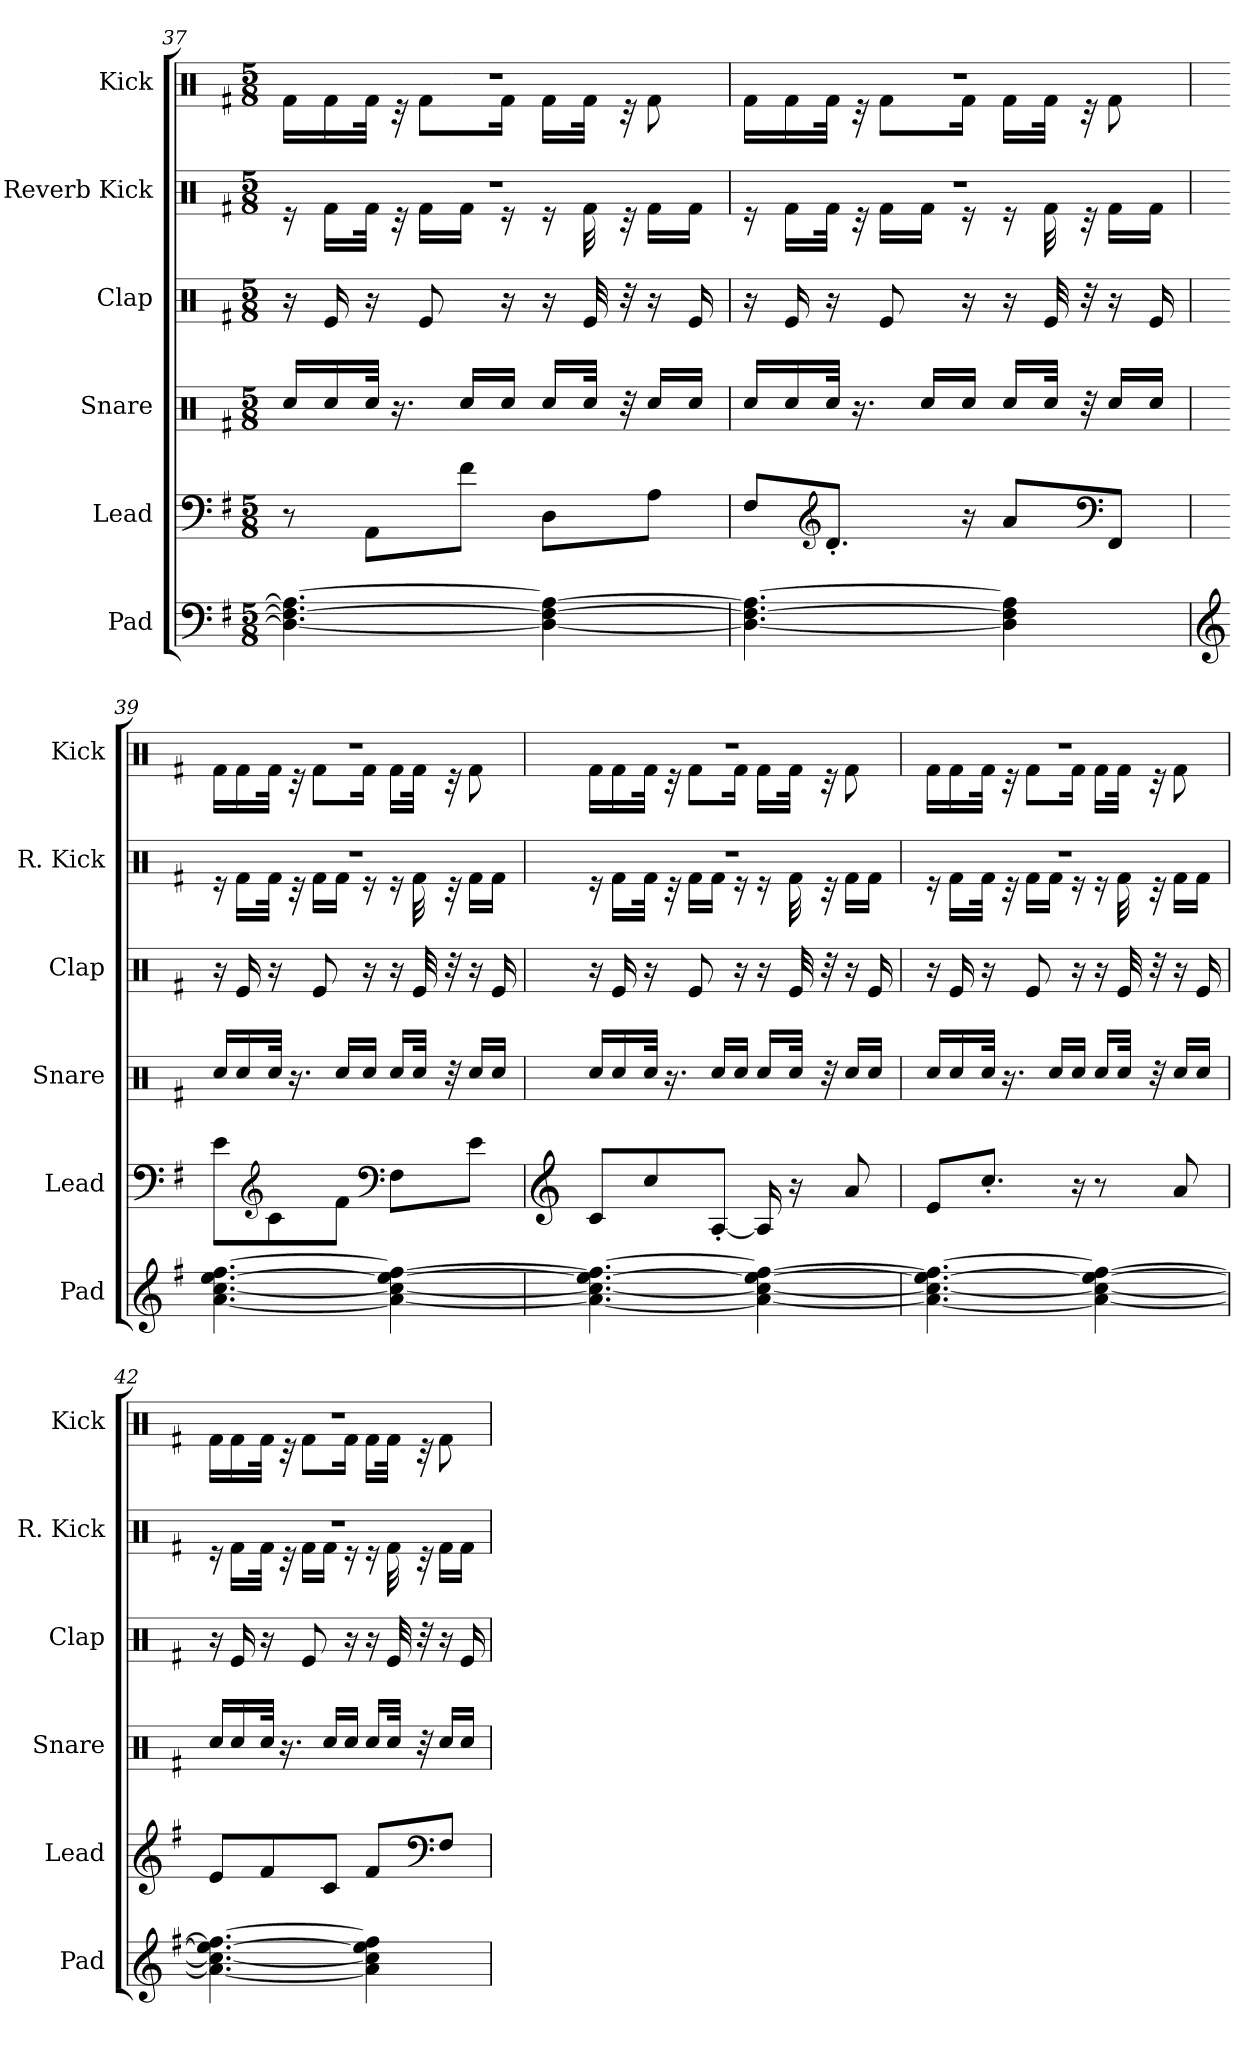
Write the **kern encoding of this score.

**kern	**kern	**kern	**kern	**kern	**kern
*part6	*part5	*part4	*part3	*part2	*part1
*staff6	*staff5	*staff4	*staff3	*staff2	*staff1
*I"Pad	*I"Lead	*I"Snare	*I"Clap	*I"Reverb Kick	*I"Kick
*I'Pad	*I'Lead	*I'Snare	*I'Clap	*I'R. Kick	*I'Kick
!!LO:PB:g=z
*clefF4	*clefF4	*clefX	*clefX	*clefX	*clefX
*k[f#]	*k[f#]	*k[f#]	*k[f#]	*k[f#]	*k[f#]
*M5/8	*M5/8	*M5/8	*M5/8	*M5/8	*M5/8
=37	=37	=37	=37	=37	=37
*	*	*	*	*^	*^
4.D\_ 4.F#\_ 4.A\_	8r	16Rcc/LL	16r	8%5r	16r	8%5r	16Rf\LL
.	.	16Rcc/	16Re/	.	16Rf\LL	.	16Rf\
.	8AA\L	32Rcc/JJk	16r	.	32Rf\JJk	.	32Rf\JJk
.	.	16.r	.	.	32r	.	32r
.	.	.	8Re/	.	16Rf\LL	.	8Rf\L
.	8f#\J	16Rcc/LL	.	.	16Rf\JJ	.	.
.	.	16Rcc/JJ	16r	.	16r	.	16Rf\Jk
4D\_ 4F#\_ 4A\_	8D\L	16Rcc/LL	16r	.	16r	.	16Rf\LL
.	.	32Rcc/JJk	32Re/	.	32Rf\	.	32Rf\JJk
.	.	32r	32r	.	32r	.	32r
.	8A\J	16Rcc/LL	16r	.	16Rf\LL	.	8Rf\
.	.	16Rcc/JJ	16Re/	.	16Rf\JJ	.	.
=38	=38	=38	=38	=38	=38	=38	=38
4.D\_ 4.F#\_ 4.A\_	8F#/L	16Rcc/LL	16r	8%5r	16r	8%5r	16Rf\LL
.	.	16Rcc/	16Re/	.	16Rf\LL	.	16Rf\
*	*clefG2	*	*	*	*	*	*
.	8.d'/J	32Rcc/JJk	16r	.	32Rf\JJk	.	32Rf\JJk
.	.	16.r	.	.	32r	.	32r
.	.	.	8Re/	.	16Rf\LL	.	8Rf\L
.	.	16Rcc/LL	.	.	16Rf\JJ	.	.
.	16r	16Rcc/JJ	16r	.	16r	.	16Rf\Jk
4D\] 4F#\] 4A\]	8a/L	16Rcc/LL	16r	.	16r	.	16Rf\LL
.	.	32Rcc/JJk	32Re/	.	32Rf\	.	32Rf\JJk
.	.	32r	32r	.	32r	.	32r
*	*clefF4	*	*	*	*	*	*
.	8FF#/J	16Rcc/LL	16r	.	16Rf\LL	.	8Rf\
.	.	16Rcc/JJ	16Re/	.	16Rf\JJ	.	.
=39	=39	=39	=39	=39	=39	=39	=39
*clefG2	*	*	*	*	*	*	*
[4.a\ [4.cc\ [4.ee\ [4.ff#\	8e\L	16Rcc/LL	16r	8%5r	16r	8%5r	16Rf\LL
.	.	16Rcc/	16Re/	.	16Rf\LL	.	16Rf\
*	*clefG2	*	*	*	*	*	*
.	8c\	32Rcc/JJk	16r	.	32Rf\JJk	.	32Rf\JJk
.	.	16.r	.	.	32r	.	32r
.	.	.	8Re/	.	16Rf\LL	.	8Rf\L
.	8f#\J	16Rcc/LL	.	.	16Rf\JJ	.	.
.	.	16Rcc/JJ	16r	.	16r	.	16Rf\Jk
*	*clefF4	*	*	*	*	*	*
4a\_ 4cc\_ 4ee\_ 4ff#\_	8F#\L	16Rcc/LL	16r	.	16r	.	16Rf\LL
.	.	32Rcc/JJk	32Re/	.	32Rf\	.	32Rf\JJk
.	.	32r	32r	.	32r	.	32r
.	8e\J	16Rcc/LL	16r	.	16Rf\LL	.	8Rf\
.	.	16Rcc/JJ	16Re/	.	16Rf\JJ	.	.
!!LO:LB:g=z	!!
=40	=40	=40	=40	=40	=40	=40	=40
*	*clefG2	*	*	*	*	*	*
4.a\_ 4.cc\_ 4.ee\_ 4.ff#\_	8c/L	16Rcc/LL	16r	8%5r	16r	8%5r	16Rf\LL
.	.	16Rcc/	16Re/	.	16Rf\LL	.	16Rf\
.	8cc/	32Rcc/JJk	16r	.	32Rf\JJk	.	32Rf\JJk
.	.	16.r	.	.	32r	.	32r
.	.	.	8Re/	.	16Rf\LL	.	8Rf\L
.	[8A'/J	16Rcc/LL	.	.	16Rf\JJ	.	.
.	.	16Rcc/JJ	16r	.	16r	.	16Rf\Jk
4a\_ 4cc\_ 4ee\_ 4ff#\_	16A/]	16Rcc/LL	16r	.	16r	.	16Rf\LL
.	16r	32Rcc/JJk	32Re/	.	32Rf\	.	32Rf\JJk
.	.	32r	32r	.	32r	.	32r
.	8a/	16Rcc/LL	16r	.	16Rf\LL	.	8Rf\
.	.	16Rcc/JJ	16Re/	.	16Rf\JJ	.	.
=41	=41	=41	=41	=41	=41	=41	=41
4.a\_ 4.cc\_ 4.ee\_ 4.ff#\_	8e/L	16Rcc/LL	16r	8%5r	16r	8%5r	16Rf\LL
.	.	16Rcc/	16Re/	.	16Rf\LL	.	16Rf\
.	8.cc'/J	32Rcc/JJk	16r	.	32Rf\JJk	.	32Rf\JJk
.	.	16.r	.	.	32r	.	32r
.	.	.	8Re/	.	16Rf\LL	.	8Rf\L
.	.	16Rcc/LL	.	.	16Rf\JJ	.	.
.	16r	16Rcc/JJ	16r	.	16r	.	16Rf\Jk
4a\_ 4cc\_ 4ee\_ 4ff#\_	8r	16Rcc/LL	16r	.	16r	.	16Rf\LL
.	.	32Rcc/JJk	32Re/	.	32Rf\	.	32Rf\JJk
.	.	32r	32r	.	32r	.	32r
.	8a/	16Rcc/LL	16r	.	16Rf\LL	.	8Rf\
.	.	16Rcc/JJ	16Re/	.	16Rf\JJ	.	.
=42	=42	=42	=42	=42	=42	=42	=42
4.a\_ 4.cc\_ 4.ee\_ 4.ff#\_	8e/L	16Rcc/LL	16r	8%5r	16r	8%5r	16Rf\LL
.	.	16Rcc/	16Re/	.	16Rf\LL	.	16Rf\
.	8f#/	32Rcc/JJk	16r	.	32Rf\JJk	.	32Rf\JJk
.	.	16.r	.	.	32r	.	32r
.	.	.	8Re/	.	16Rf\LL	.	8Rf\L
.	8c/J	16Rcc/LL	.	.	16Rf\JJ	.	.
.	.	16Rcc/JJ	16r	.	16r	.	16Rf\Jk
4a\] 4cc\] 4ee\] 4ff#\]	8f#/L	16Rcc/LL	16r	.	16r	.	16Rf\LL
.	.	32Rcc/JJk	32Re/	.	32Rf\	.	32Rf\JJk
.	.	32r	32r	.	32r	.	32r
*	*clefF4	*	*	*	*	*	*
.	8F#/J	16Rcc/LL	16r	.	16Rf\LL	.	8Rf\
.	.	16Rcc/JJ	16Re/	.	16Rf\JJ	.	.
*	*	*	*	*v	*v	*	*
*	*	*	*	*	*v	*v
=	=	=	=	=	=
*-	*-	*-	*-	*-	*-
